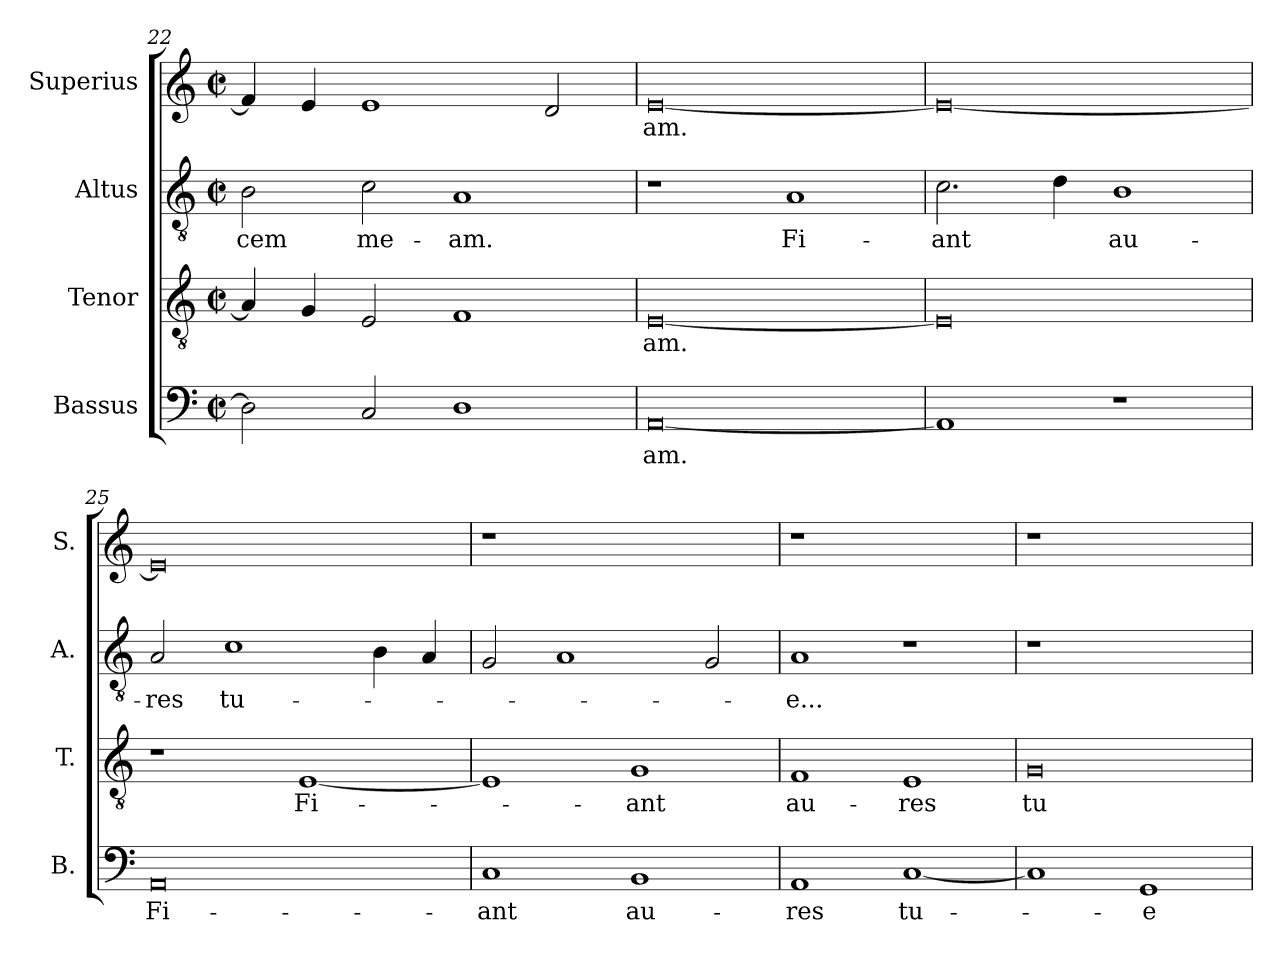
**kern	**text	**kern	**text	**kern	**text	**kern	**text
*part4	*part4	*part3	*part3	*part2	*part2	*part1	*part1
*staff4	*staff4	*staff3	*staff3	*staff2	*staff2	*staff1	*staff1
*I"Bassus	*	*I"Tenor	*	*I"Altus	*	*I"Superius	*
*I'B.	*	*I'T.	*	*I'A.	*	*I'S.	*
!!LO:LB:g=z
*clefF4	*	*clefGv2	*	*clefGv2	*	*clefG2	*
*	*	*ITrd7c12	*	*ITrd7c12	*	*	*
*k[]	*	*k[]	*	*k[]	*	*k[]	*
*C:	*	*C:	*	*C:	*	*C:	*
*M2/2	*	*M2/2	*	*M2/2	*	*M2/2	*
*met(c|)	*	*met(c|)	*	*met(c|)	*	*met(c|)	*
=22	=22	=22	=22	=22	=22	=22	=22
!	!	!	!	!	!LO:LY:b:color=#000000	!	!
2Di\]	.	4AAi/]	.	2BBi\	-cem	4fi/]	.
.	.	4GGi/	.	.	.	4ei/	.
!	!	!	!	!	!LO:LY:b:color=#000000	!	!
2Ci/	.	2EEi/	.	2Ci\	me-	1ei	.
!	!	!	!	!	!LO:LY:b:color=#000000	!	!
1Di	.	1FFi	.	1AAi	-am.	.	.
.	.	.	.	.	.	2di/	.
=23	=23	=23	=23	=23	=23	=23	=23
!	!LO:LY:b:color=#000000	!	!	!	!	!	!
!	!	!	!LO:LY:b:color=#000000	!	!	!	!
!	!	!	!	!	!	!	!LO:LY:b:color=#000000
[<0AAi	-am.	[<0EEi	-am.	1r	.	[<0ei	-am.
!	!	!	!	!	!LO:LY:b:color=#000000	!	!
.	.	.	.	1AAi	Fi-	.	.
=24	=24	=24	=24	=24	=24	=24	=24
!	!	!	!	!	!LO:LY:b:color=#000000	!	!
1AAi]	.	0EEi]	.	2.Ci\	-ant	0ei_<	.
.	.	.	.	4Di\	.	.	.
!	!	!	!	!	!LO:LY:b:color=#000000	!	!
1r	.	.	.	1BBi	au-	.	.
=25	=25	=25	=25	=25	=25	=25	=25
!	!LO:LY:b:color=#000000	!	!	!	!	!	!
!	!	!	!	!	!LO:LY:b:color=#000000	!	!
0AAi	Fi-	1r	.	2AAi/	-res	0ei]	.
!	!	!	!	!	!LO:LY:b:color=#000000	!	!
.	.	.	.	1Ci	tu-	.	.
!	!	!	!LO:LY:b:color=#000000	!	!	!	!
.	.	[<1EEi	Fi-	.	.	.	.
.	.	.	.	4BBi\	.	.	.
.	.	.	.	4AAi/	.	.	.
=26	=26	=26	=26	=26	=26	=26	=26
!	!LO:LY:b:color=#000000	!	!	!	!	!LO:N:vis=1	!
1Ci	-ant	1EEi]	.	2GGi/	.	1r	.
.	.	.	.	1AAi	.	.	.
!	!LO:LY:b:color=#000000	!	!	!	!	!	!
!	!	!	!LO:LY:b:color=#000000	!	!	!	!
1BBi	au-	1GGi	-ant	.	.	1ryy	.
.	.	.	.	2GGi/	.	.	.
=27	=27	=27	=27	=27	=27	=27	=27
!	!LO:LY:b:color=#000000	!	!	!	!	!	!
!	!	!	!LO:LY:b:color=#000000	!	!	!	!
!	!	!	!	!	!LO:LY:b:color=#000000	!LO:N:vis=1	!
1AAi	-res	1FFi	au-	1AAi	-e...	1r	.
!	!LO:LY:b:color=#000000	!	!	!	!	!	!
!	!	!	!LO:LY:b:color=#000000	!	!	!	!
[<1Ci	tu-	1EEi	-res	1r	.	1ryy	.
!!LO:LB:g=z
=28	=28	=28	=28	=28	=28	=28	=28
!	!	!	!LO:LY:b:color=#000000	!LO:N:vis=1	!	!LO:N:vis=1	!
1Ci]	.	0GGi	tu-	1r	.	1r	.
!	!LO:LY:b:color=#000000	!	!	!	!	!	!
1GGi	-e	.	.	1ryy	.	1ryy	.
=	=	=	=	=	=	=	=
*-	*-	*-	*-	*-	*-	*-	*-
